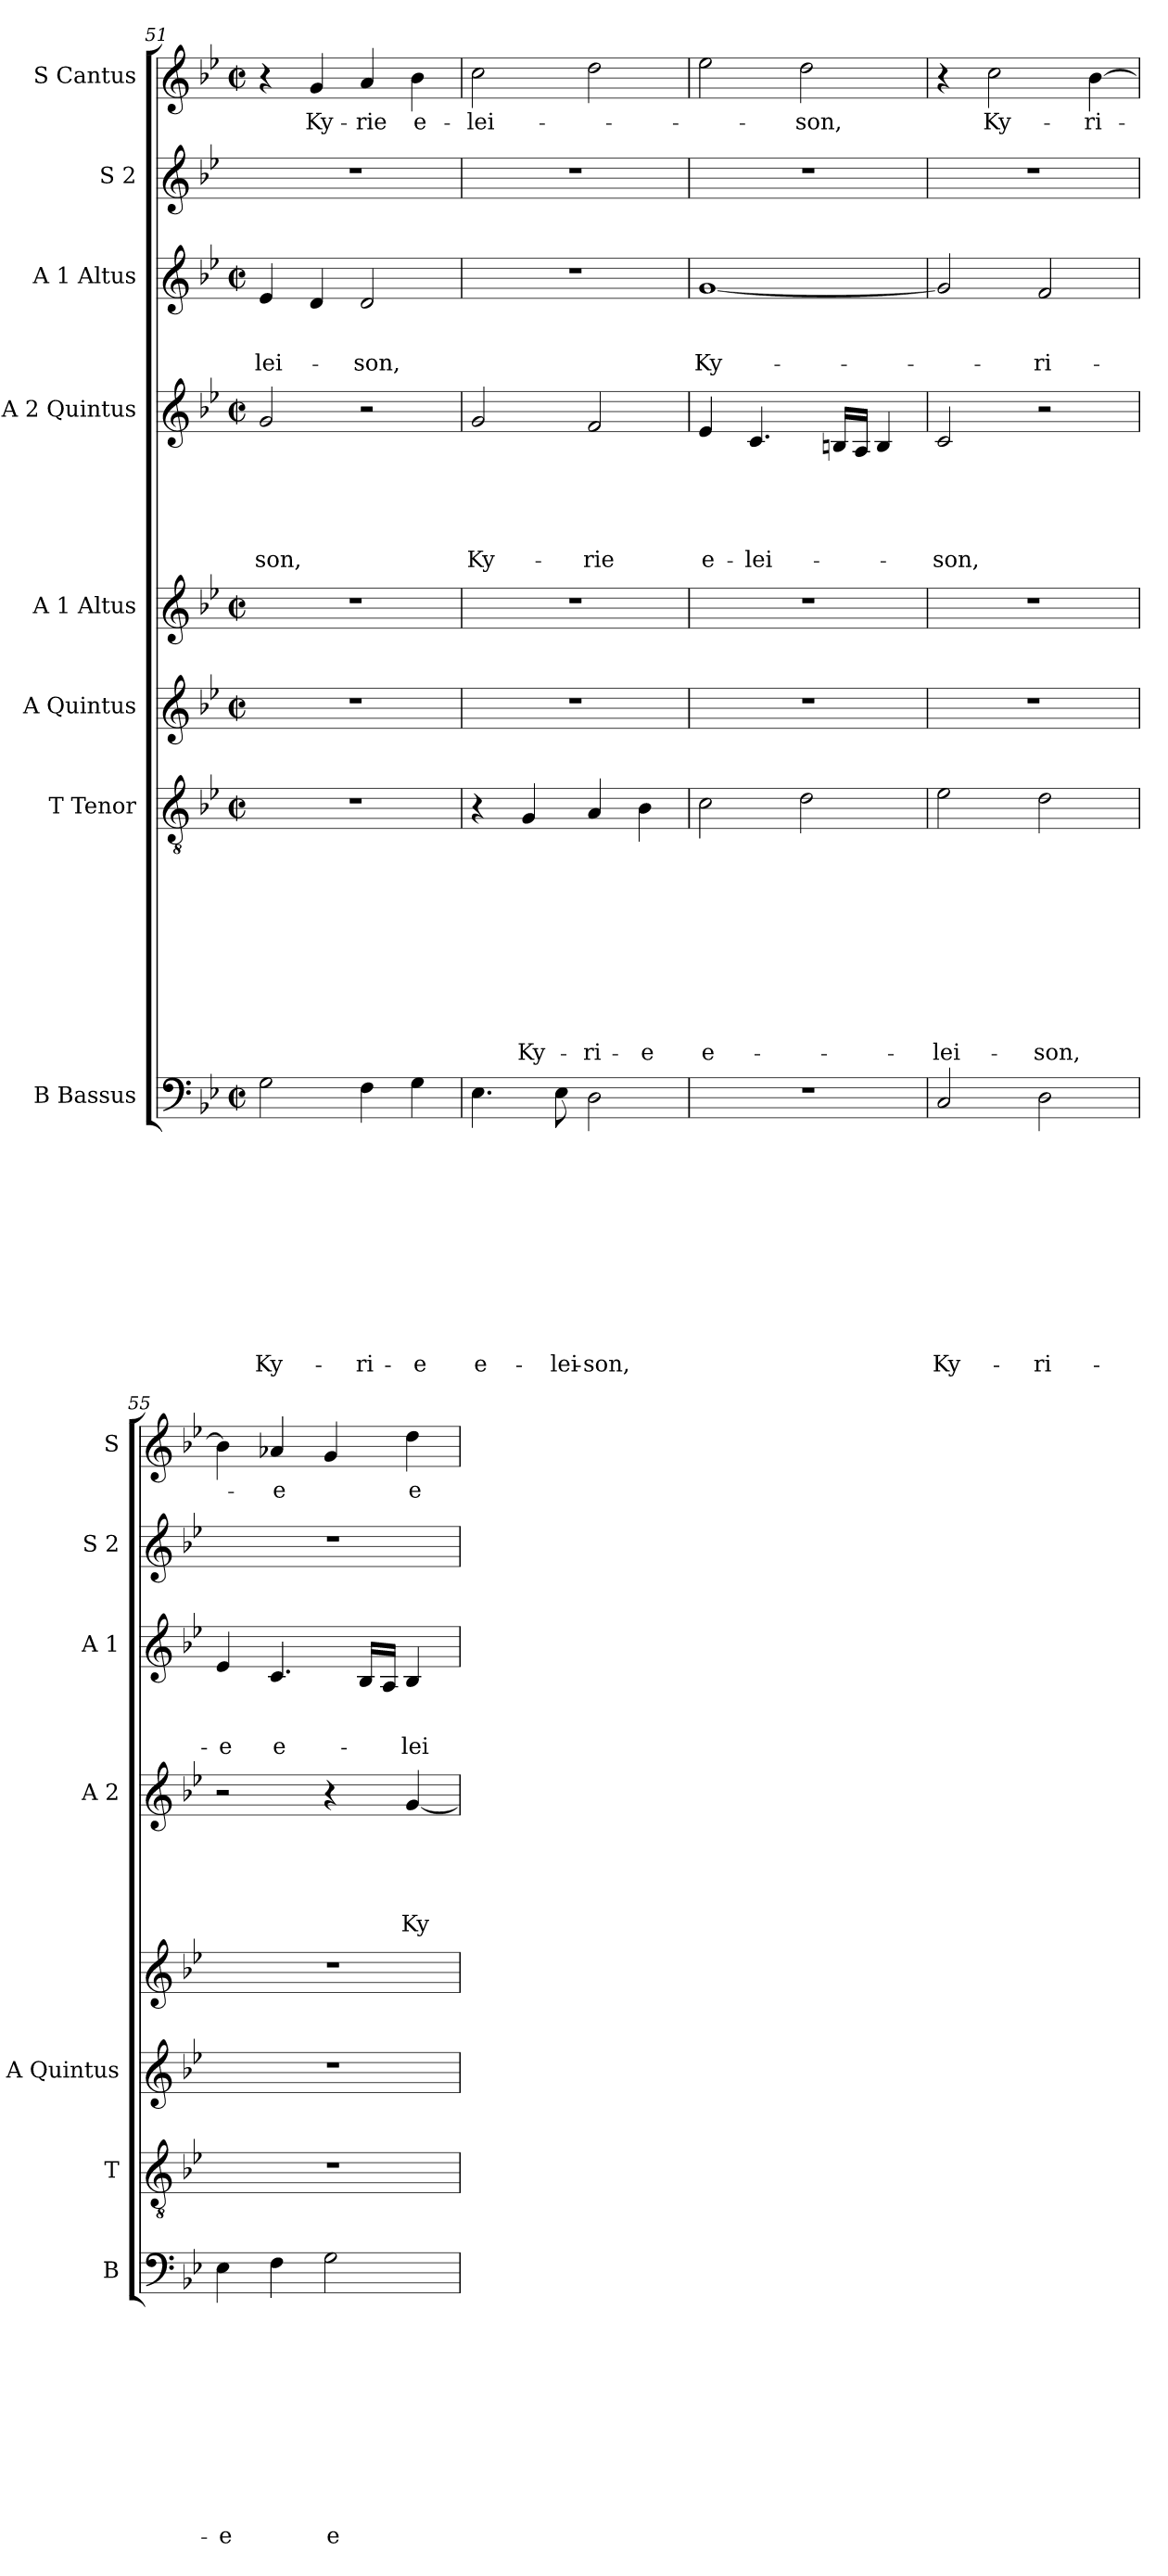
**kern	**text	**text	**text	**text	**text	**text	**text	**text	**text	**text	**text	**kern	**text	**text	**text	**text	**text	**text	**text	**text	**text	**text	**kern	**kern	**kern	**text	**text	**text	**text	**text	**kern	**text	**text	**text	**kern	**kern	**text
*part8	*part8	*part8	*part8	*part8	*part8	*part8	*part8	*part8	*part8	*part8	*part8	*part7	*part7	*part7	*part7	*part7	*part7	*part7	*part7	*part7	*part7	*part7	*part6	*part5	*part4	*part4	*part4	*part4	*part4	*part4	*part3	*part3	*part3	*part3	*part2	*part1	*part1
*staff8	*staff8	*staff8	*staff8	*staff8	*staff8	*staff8	*staff8	*staff8	*staff8	*staff8	*staff8	*staff7	*staff7	*staff7	*staff7	*staff7	*staff7	*staff7	*staff7	*staff7	*staff7	*staff7	*staff6	*staff5	*staff4	*staff4	*staff4	*staff4	*staff4	*staff4	*staff3	*staff3	*staff3	*staff3	*staff2	*staff1	*staff1
*I"B Bassus	*	*	*	*	*	*	*	*	*	*	*	*I"T Tenor	*	*	*	*	*	*	*	*	*	*	*I"A Quintus	*I"A 1 Altus	*I"A 2 Quintus	*	*	*	*	*	*I"A 1 Altus	*	*	*	*I"S 2	*I"S Cantus	*
*I'B	*	*	*	*	*	*	*	*	*	*	*	*I'T	*	*	*	*	*	*	*	*	*	*	*I'A Quintus	*	*I'A 2	*	*	*	*	*	*I'A 1	*	*	*	*I'S 2	*I'S	*
!!LO:LB:g=z
*clefF4	*	*	*	*	*	*	*	*	*	*	*	*clefGv2	*	*	*	*	*	*	*	*	*	*	*clefG2	*clefG2	*clefG2	*	*	*	*	*	*clefG2	*	*	*	*clefG2	*clefG2	*
*k[b-e-]	*	*	*	*	*	*	*	*	*	*	*	*k[b-e-]	*	*	*	*	*	*	*	*	*	*	*k[b-e-]	*k[b-e-]	*k[b-e-]	*	*	*	*	*	*k[b-e-]	*	*	*	*k[b-e-]	*k[b-e-]	*
*B-:	*	*	*	*	*	*	*	*	*	*	*	*B-:	*	*	*	*	*	*	*	*	*	*	*B-:	*B-:	*B-:	*	*	*	*	*	*B-:	*	*	*	*B-:	*B-:	*
*M2/2	*	*	*	*	*	*	*	*	*	*	*	*M2/2	*	*	*	*	*	*	*	*	*	*	*M2/2	*M2/2	*M2/2	*	*	*	*	*	*M2/2	*	*	*	*	*M2/2	*
*met(c|)	*	*	*	*	*	*	*	*	*	*	*	*met(c|)	*	*	*	*	*	*	*	*	*	*	*met(c|)	*met(c|)	*met(c|)	*	*	*	*	*	*met(c|)	*	*	*	*	*met(c|)	*
=51	=51	=51	=51	=51	=51	=51	=51	=51	=51	=51	=51	=51	=51	=51	=51	=51	=51	=51	=51	=51	=51	=51	=51	=51	=51	=51	=51	=51	=51	=51	=51	=51	=51	=51	=51	=51	=51
!	!	!	!	!	!	!	!	!	!	!	!LO:LY:b	!	!	!	!	!	!	!	!	!	!	!	!	!	!	!	!	!	!	!LO:LY:b	!	!	!	!LO:LY:b	!	!	!
2G\	.	.	.	.	.	.	.	.	.	.	Ky-	1r	.	.	.	.	.	.	.	.	.	.	1r	1r	2g/	.	.	.	.	-son,	4e-/	.	.	-lei-	1r	4r	.
!	!	!	!	!	!	!	!	!	!	!	!	!	!	!	!	!	!	!	!	!	!	!	!	!	!	!	!	!	!	!	!	!	!	!	!	!	!LO:LY:b
.	.	.	.	.	.	.	.	.	.	.	.	.	.	.	.	.	.	.	.	.	.	.	.	.	.	.	.	.	.	.	4d/	.	.	.	.	4g/	Ky-
!	!	!	!	!	!	!	!	!	!	!	!LO:LY:b	!	!	!	!	!	!	!	!	!	!	!	!	!	!	!	!	!	!	!	!	!	!	!LO:LY:b	!	!	!LO:LY:b
4F\	.	.	.	.	.	.	.	.	.	.	-ri-	.	.	.	.	.	.	.	.	.	.	.	.	.	2r	.	.	.	.	.	2d/	.	.	-son,	.	4a/	-rie
!	!	!	!	!	!	!	!	!	!	!	!LO:LY:b	!	!	!	!	!	!	!	!	!	!	!	!	!	!	!	!	!	!	!	!	!	!	!	!	!	!LO:LY:b
4G\	.	.	.	.	.	.	.	.	.	.	-e	.	.	.	.	.	.	.	.	.	.	.	.	.	.	.	.	.	.	.	.	.	.	.	.	4b-\	e-
=52	=52	=52	=52	=52	=52	=52	=52	=52	=52	=52	=52	=52	=52	=52	=52	=52	=52	=52	=52	=52	=52	=52	=52	=52	=52	=52	=52	=52	=52	=52	=52	=52	=52	=52	=52	=52	=52
!	!	!	!	!	!	!	!	!	!	!	!LO:LY:b	!	!	!	!	!	!	!	!	!	!	!	!	!	!	!	!	!	!	!LO:LY:b	!	!	!	!	!	!	!LO:LY:b
4.E-\	.	.	.	.	.	.	.	.	.	.	e-	4r	.	.	.	.	.	.	.	.	.	.	1r	1r	2g/	.	.	.	.	Ky-	1r	.	.	.	1r	2cc\	-lei-
!	!	!	!	!	!	!	!	!	!	!	!	!	!	!	!	!	!	!	!	!	!	!LO:LY:b	!	!	!	!	!	!	!	!	!	!	!	!	!	!	!
.	.	.	.	.	.	.	.	.	.	.	.	4G/	.	.	.	.	.	.	.	.	.	Ky-	.	.	.	.	.	.	.	.	.	.	.	.	.	.	.
!	!	!	!	!	!	!	!	!	!	!	!LO:LY:b	!	!	!	!	!	!	!	!	!	!	!	!	!	!	!	!	!	!	!	!	!	!	!	!	!	!
8E-\	.	.	.	.	.	.	.	.	.	.	-lei-	.	.	.	.	.	.	.	.	.	.	.	.	.	.	.	.	.	.	.	.	.	.	.	.	.	.
!	!	!	!	!	!	!	!	!	!	!	!LO:LY:b	!	!	!	!	!	!	!	!	!	!	!LO:LY:b	!	!	!	!	!	!	!	!LO:LY:b	!	!	!	!	!	!	!
2D\	.	.	.	.	.	.	.	.	.	.	-son,	4A/	.	.	.	.	.	.	.	.	.	-ri-	.	.	2f/	.	.	.	.	-rie	.	.	.	.	.	2dd\	.
!	!	!	!	!	!	!	!	!	!	!	!	!	!	!	!	!	!	!	!	!	!	!LO:LY:b	!	!	!	!	!	!	!	!	!	!	!	!	!	!	!
.	.	.	.	.	.	.	.	.	.	.	.	4B-\	.	.	.	.	.	.	.	.	.	-e	.	.	.	.	.	.	.	.	.	.	.	.	.	.	.
=53	=53	=53	=53	=53	=53	=53	=53	=53	=53	=53	=53	=53	=53	=53	=53	=53	=53	=53	=53	=53	=53	=53	=53	=53	=53	=53	=53	=53	=53	=53	=53	=53	=53	=53	=53	=53	=53
!	!	!	!	!	!	!	!	!	!	!	!	!	!	!	!	!	!	!	!	!	!	!LO:LY:b	!	!	!	!	!	!	!	!LO:LY:b	!	!	!	!LO:LY:b	!	!	!
1r	.	.	.	.	.	.	.	.	.	.	.	2c\	.	.	.	.	.	.	.	.	.	e-	1r	1r	4e-/	.	.	.	.	e-	[<1g	.	.	Ky-	1r	2ee-\	.
!	!	!	!	!	!	!	!	!	!	!	!	!	!	!	!	!	!	!	!	!	!	!	!	!	!	!	!	!	!	!LO:LY:b	!	!	!	!	!	!	!
.	.	.	.	.	.	.	.	.	.	.	.	.	.	.	.	.	.	.	.	.	.	.	.	.	4.c/	.	.	.	.	-lei-	.	.	.	.	.	.	.
!	!	!	!	!	!	!	!	!	!	!	!	!	!	!	!	!	!	!	!	!	!	!	!	!	!	!	!	!	!	!	!	!	!	!	!	!	!LO:LY:b
.	.	.	.	.	.	.	.	.	.	.	.	2d\	.	.	.	.	.	.	.	.	.	.	.	.	.	.	.	.	.	.	.	.	.	.	.	2dd\	-son,
.	.	.	.	.	.	.	.	.	.	.	.	.	.	.	.	.	.	.	.	.	.	.	.	.	16Bn/LL	.	.	.	.	.	.	.	.	.	.	.	.
.	.	.	.	.	.	.	.	.	.	.	.	.	.	.	.	.	.	.	.	.	.	.	.	.	16A/JJ	.	.	.	.	.	.	.	.	.	.	.	.
.	.	.	.	.	.	.	.	.	.	.	.	.	.	.	.	.	.	.	.	.	.	.	.	.	4B/	.	.	.	.	.	.	.	.	.	.	.	.
=54	=54	=54	=54	=54	=54	=54	=54	=54	=54	=54	=54	=54	=54	=54	=54	=54	=54	=54	=54	=54	=54	=54	=54	=54	=54	=54	=54	=54	=54	=54	=54	=54	=54	=54	=54	=54	=54
!	!	!	!	!	!	!	!	!	!	!	!LO:LY:b	!	!	!	!	!	!	!	!	!	!	!LO:LY:b	!	!	!	!	!	!	!	!LO:LY:b	!	!	!	!	!	!	!
2C/	.	.	.	.	.	.	.	.	.	.	Ky-	2e-\	.	.	.	.	.	.	.	.	.	-lei-	1r	1r	2c/	.	.	.	.	-son,	2g/]	.	.	.	1r	4r	.
!	!	!	!	!	!	!	!	!	!	!	!	!	!	!	!	!	!	!	!	!	!	!	!	!	!	!	!	!	!	!	!	!	!	!	!	!	!LO:LY:b
.	.	.	.	.	.	.	.	.	.	.	.	.	.	.	.	.	.	.	.	.	.	.	.	.	.	.	.	.	.	.	.	.	.	.	.	2cc\	Ky-
!	!	!	!	!	!	!	!	!	!	!	!LO:LY:b	!	!	!	!	!	!	!	!	!	!	!LO:LY:b	!	!	!	!	!	!	!	!	!	!	!	!LO:LY:b	!	!	!
2D\	.	.	.	.	.	.	.	.	.	.	-ri-	2d\	.	.	.	.	.	.	.	.	.	-son,	.	.	2r	.	.	.	.	.	2f/	.	.	-ri-	.	.	.
!	!	!	!	!	!	!	!	!	!	!	!	!	!	!	!	!	!	!	!	!	!	!	!	!	!	!	!	!	!	!	!	!	!	!	!	!	!LO:LY:b
.	.	.	.	.	.	.	.	.	.	.	.	.	.	.	.	.	.	.	.	.	.	.	.	.	.	.	.	.	.	.	.	.	.	.	.	[>4b-\	-ri-
=55	=55	=55	=55	=55	=55	=55	=55	=55	=55	=55	=55	=55	=55	=55	=55	=55	=55	=55	=55	=55	=55	=55	=55	=55	=55	=55	=55	=55	=55	=55	=55	=55	=55	=55	=55	=55	=55
!	!	!	!	!	!	!	!	!	!	!	!LO:LY:b:rj	!	!	!	!	!	!	!	!	!	!	!	!	!	!	!	!	!	!	!	!	!	!	!LO:LY:b	!	!	!
4E-\	.	.	.	.	.	.	.	.	.	.	-e	1r	.	.	.	.	.	.	.	.	.	.	1r	1r	2r	.	.	.	.	.	4e-/	.	.	-e	1r	4b-\]	.
!	!	!	!	!	!	!	!	!	!	!	!	!	!	!	!	!	!	!	!	!	!	!	!	!	!	!	!	!	!	!	!	!	!	!LO:LY:b	!	!	!LO:LY:b:rj
4F\	.	.	.	.	.	.	.	.	.	.	.	.	.	.	.	.	.	.	.	.	.	.	.	.	.	.	.	.	.	.	4.c/	.	.	e-	.	4a-X/	-e
!	!	!	!	!	!	!	!	!	!	!	!LO:LY:b	!	!	!	!	!	!	!	!	!	!	!	!	!	!	!	!	!	!	!	!	!	!	!	!	!	!
2G\	.	.	.	.	.	.	.	.	.	.	e-	.	.	.	.	.	.	.	.	.	.	.	.	.	4r	.	.	.	.	.	.	.	.	.	.	4g/	.
.	.	.	.	.	.	.	.	.	.	.	.	.	.	.	.	.	.	.	.	.	.	.	.	.	.	.	.	.	.	.	16B-/LL	.	.	.	.	.	.
.	.	.	.	.	.	.	.	.	.	.	.	.	.	.	.	.	.	.	.	.	.	.	.	.	.	.	.	.	.	.	16A/JJ	.	.	.	.	.	.
!	!	!	!	!	!	!	!	!	!	!	!	!	!	!	!	!	!	!	!	!	!	!	!	!	!	!	!	!	!	!LO:LY:b	!	!	!	!LO:LY:b	!	!	!LO:LY:b
.	.	.	.	.	.	.	.	.	.	.	.	.	.	.	.	.	.	.	.	.	.	.	.	.	[<4g/	.	.	.	.	Ky-	4B-/	.	.	-lei-	.	4dd\	e-
=	=	=	=	=	=	=	=	=	=	=	=	=	=	=	=	=	=	=	=	=	=	=	=	=	=	=	=	=	=	=	=	=	=	=	=	=	=
*-	*-	*-	*-	*-	*-	*-	*-	*-	*-	*-	*-	*-	*-	*-	*-	*-	*-	*-	*-	*-	*-	*-	*-	*-	*-	*-	*-	*-	*-	*-	*-	*-	*-	*-	*-	*-	*-
